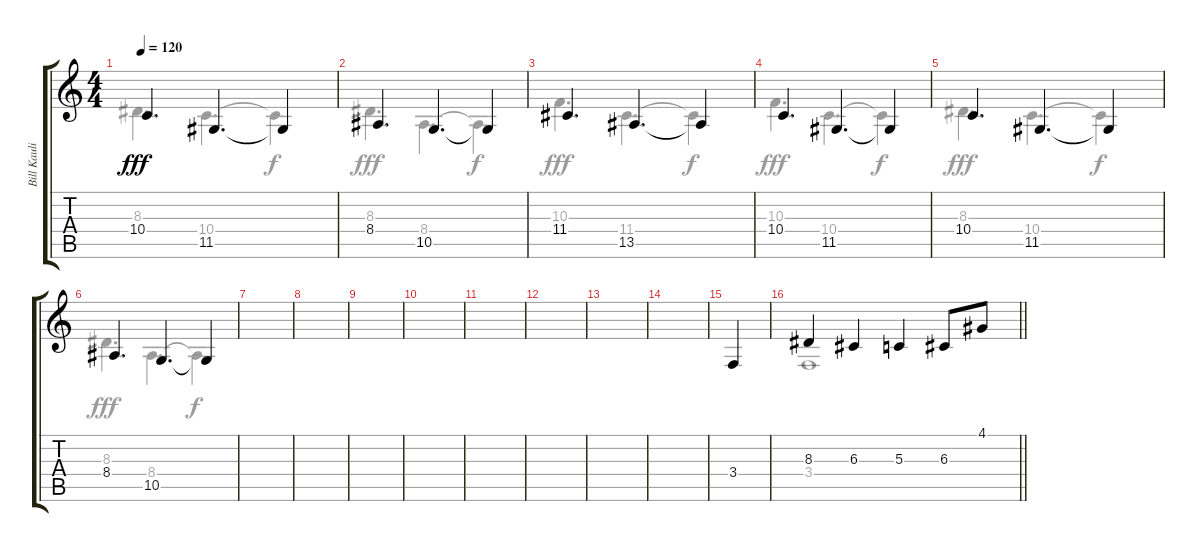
\track ("Bill Kaulitz" "Bill Kauli") {instrument violin}
\staff {score tabs}
\tuning (E4 B3 G3 D3 A2 E2) {hide}
\voice
\ts (4 4)
\tempo 120
\clef g2
\ks c
10.4.4{d dy fff} 11.5.4{d} 11.5{t}.4 |
8.4.4{d} 10.5.4{d} 10.5{t}.4 |
11.4.4{d} 13.5.4{d} 13.5{t}.4 |
10.4.4{d} 11.5.4{d} 11.5{t}.4 |
10.4.4{d} 11.5.4{d} 11.5{t}.4 |
8.4.4{d} 10.5.4{d} 10.5{t}.4 |
|
|
|
|
|
|
|
|
3.4.4 |
\barLineRight lightlight
8.3.4 6.3.4 5.3.4 6.3.8 4.1.8
\voice
\clef g2
\ottava regular
\simile none
\ks c
8.3.4{d dy fff} 10.4.4{d} 10.4{t}.4{dy f} |
8.3.4{d dy fff} 8.4.4{d} 8.4{t}.4{dy f} |
10.3.4{d dy fff} 11.4.4{d} 11.4{t}.4{dy f} |
10.3.4{d dy fff} 10.4.4{d} 10.4{t}.4{dy f} |
8.3.4{d dy fff} 10.4.4{d} 10.4{t}.4{dy f} |
8.3.4{d dy fff} 8.4.4{d} 8.4{t}.4{dy f} |
|
|
|
|
|
|
|
|
|
\barLineRight lightlight
3.4.1
